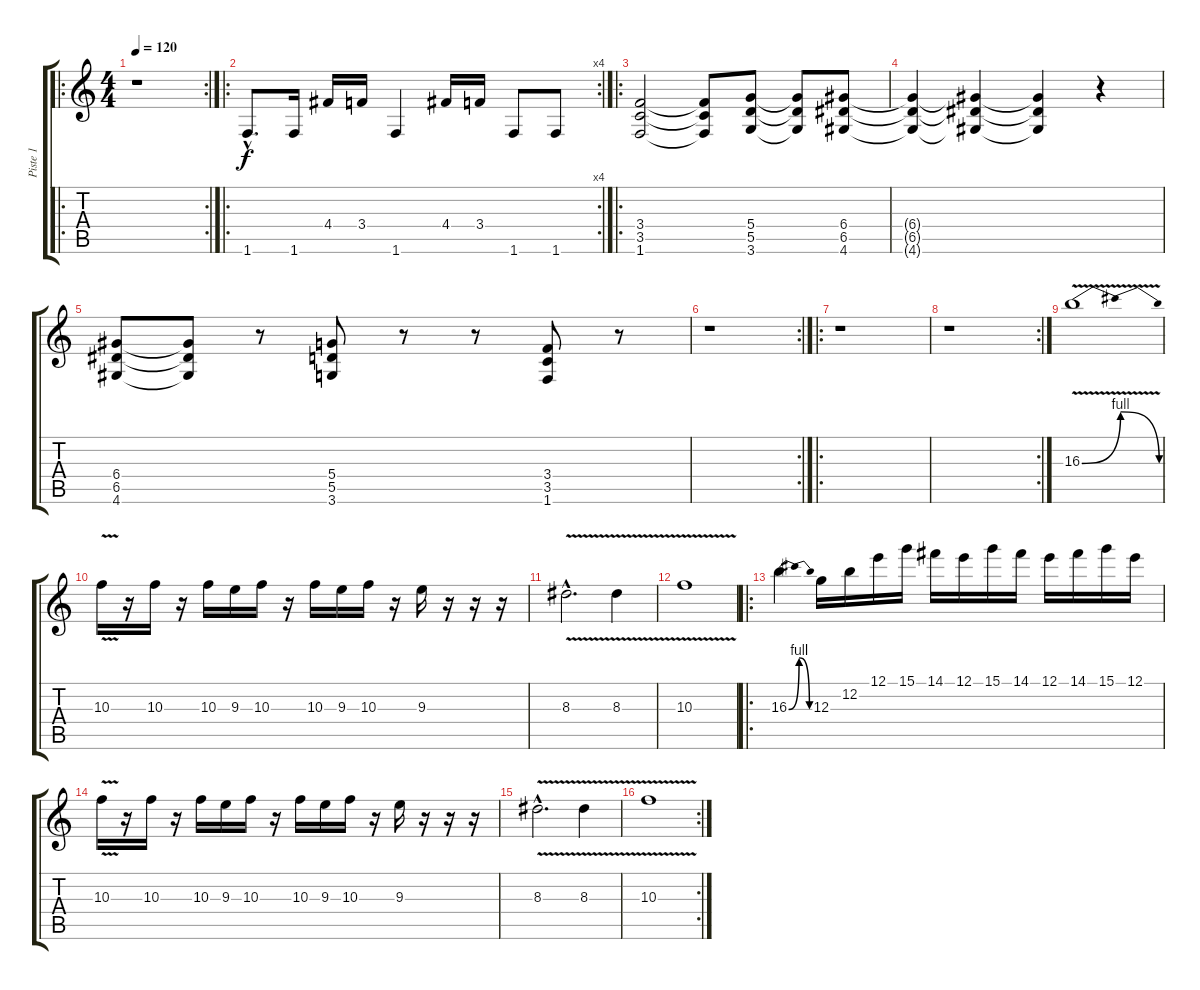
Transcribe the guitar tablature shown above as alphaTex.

\track ("Piste 1" "Piste 1") {instrument distortionguitar}
\staff {score tabs}
\tuning (E4 B3 G3 D3 A2 E2) {hide}
\ro
\rc 2
\ts (4 4)
\tempo 120
\clef g2
\ks c
r.1{dy f} |
\ro
\rc 4
1.6{hac}.8{d} 1.6.16 4.4.16 3.4.16 1.6.4 4.4.16 3.4.16 1.6.8 1.6.8 |
\ro
(3.4 3.5 1.6).2 (3.4{t} 3.5{t} 1.6{t}).8 (5.4 5.5 3.6).8 (5.4{t} 5.5{t} 3.6{t}).8 (6.4 6.5 4.6).8 |
(6.4{t} 6.5{t} 4.6{t}).4 (6.4{t} 6.5{t} 4.6{t}).4 (6.4{t} 6.5{t} 4.6{t}).4 r.4 |
(6.4 6.5 4.6).8 (6.4{t} 6.5{t} 4.6{t}).8 r.8 (5.4 5.5 3.6).8 r.8 r.8 (3.4 3.5 1.6).8 r.8 |
\rc 2
r.1 |
\ro
r.1 |
\rc 2
r.1 |
16.3{be (bendrelease 0 0 30 4 30 4 60 0) v}.1 |
10.3{v}.16 r.16 10.3.16 r.16 10.3.16 9.3.16 10.3.16 r.16 10.3.16 9.3.16 10.3.16 r.16 9.3.16 r.16 r.16 r.16 |
8.3{v hac}.2{d} 8.3{v}.4 |
10.3{v}.1 |
\ro
16.3{be (bendrelease 0 0 30 4 30 4 60 0)}.4 12.3.16 12.2.16 12.1.16 15.1.16 14.1.16 12.1.16 15.1.16 14.1.16 12.1.16 14.1.16 15.1.16 12.1.16 |
10.3{v}.16 r.16 10.3.16 r.16 10.3.16 9.3.16 10.3.16 r.16 10.3.16 9.3.16 10.3.16 r.16 9.3.16 r.16 r.16 r.16 |
8.3{v hac}.2{d} 8.3{v}.4 |
\rc 2
10.3{v}.1
